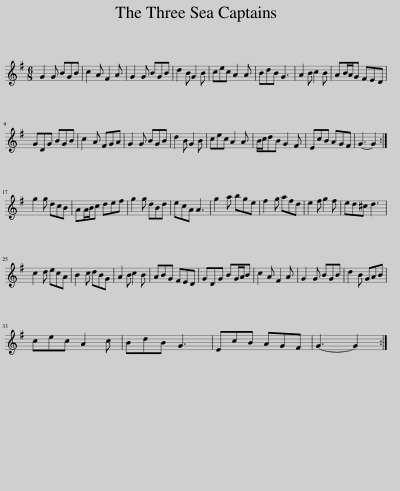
X:1
L:1/8
M:6/8
I:linebreak $
K:G
V:1 treble
V:1
 G2 G BGB | c2 A F2 A | G2 G BGB | d2 B G2 B | cec A2 A | %5
 BdB G3 | A2 B c2 B | AB/A/G FED |$ GDG BGB | c2 A FGA | %10
 G2 G BGB | d2 B G2 B | cec A2 A | B/c/dB G2 F | EcB AGF | %15
 G3- G2 :|$ g2 g dcB | AA/B/c def | g2 g dBd | ecA A3 | %20
 g2 a bge | f2 g afd | e2 f g2 f | ed^c d3 |$ c2 d ecA | %25
 B2 c dBG | A2 B c2 B | ABG FED | GDG BG/A/B | c2 A F2 A | %30
 G2 G BGB | d2 B GAB |$ cec A2 c | BdB G3 | EcB AGF | %35
 G3- G2 :| %36
